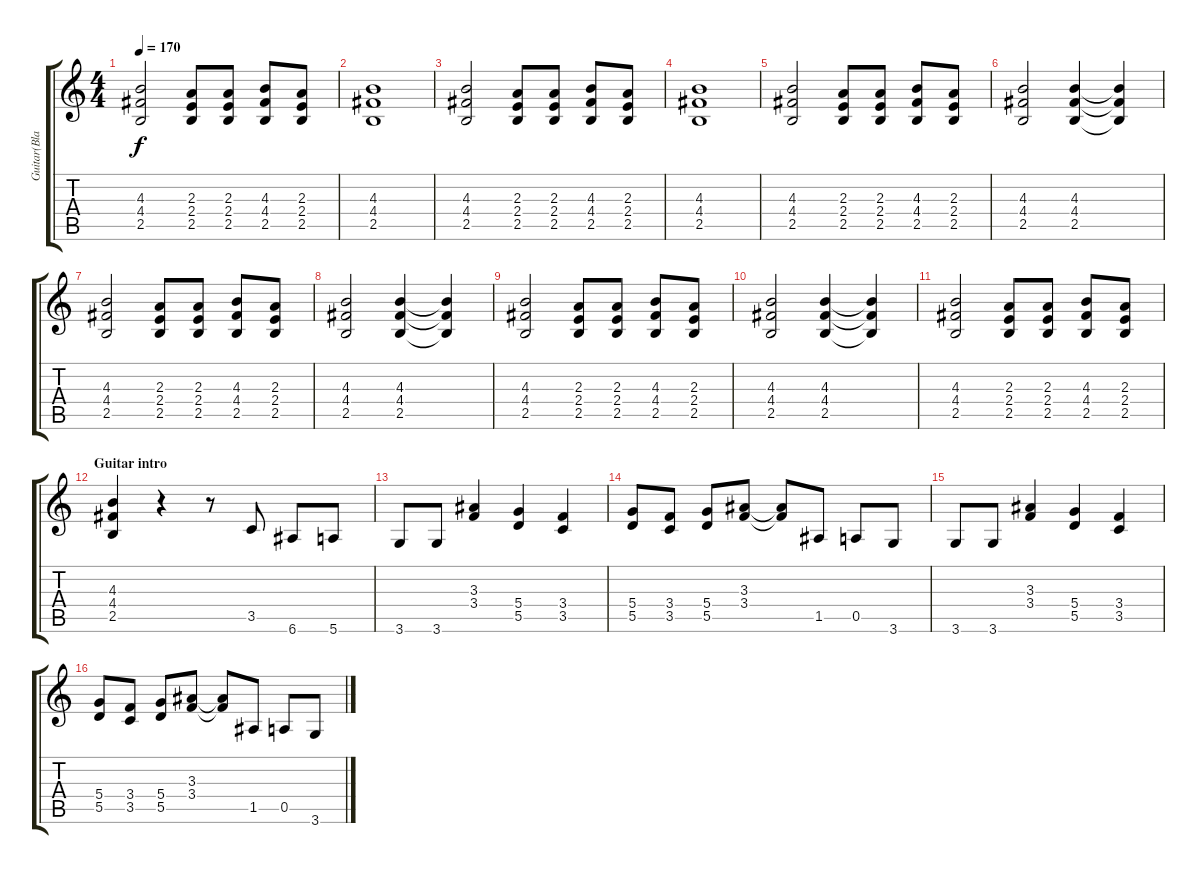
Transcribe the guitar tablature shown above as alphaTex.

\track ("Guitar(Blackie)" "Guitar(Bla") {instrument distortionguitar}
\staff {score tabs}
\tuning (E4 B3 G3 D3 A2 E2) {hide}
\ts (4 4)
\tempo 170
\clef g2
\ks c
(4.3 4.4 2.5).2{dy f} (2.3 2.4 2.5).8 (2.3 2.4 2.5).8 (4.3 4.4 2.5).8 (2.3 2.4 2.5).8 |
(4.3 4.4 2.5).1 |
(4.3 4.4 2.5).2 (2.3 2.4 2.5).8 (2.3 2.4 2.5).8 (4.3 4.4 2.5).8 (2.3 2.4 2.5).8 |
(4.3 4.4 2.5).1 |
(4.3 4.4 2.5).2 (2.3 2.4 2.5).8 (2.3 2.4 2.5).8 (4.3 4.4 2.5).8 (2.3 2.4 2.5).8 |
(4.3 4.4 2.5).2 (4.3 4.4 2.5).4 (4.3{t} 4.4{t} 2.5{t}).4 |
(4.3 4.4 2.5).2 (2.3 2.4 2.5).8 (2.3 2.4 2.5).8 (4.3 4.4 2.5).8 (2.3 2.4 2.5).8 |
(4.3 4.4 2.5).2 (4.3 4.4 2.5).4 (4.3{t} 4.4{t} 2.5{t}).4 |
(4.3 4.4 2.5).2 (2.3 2.4 2.5).8 (2.3 2.4 2.5).8 (4.3 4.4 2.5).8 (2.3 2.4 2.5).8 |
(4.3 4.4 2.5).2 (4.3 4.4 2.5).4 (4.3{t} 4.4{t} 2.5{t}).4 |
(4.3 4.4 2.5).2 (2.3 2.4 2.5).8 (2.3 2.4 2.5).8 (4.3 4.4 2.5).8 (2.3 2.4 2.5).8 |
\section ("" "Guitar intro")
(4.3 4.4 2.5).4 r.4 r.8 3.5.8 6.6.8 5.6.8 |
3.6.8 3.6.8 (3.3 3.4).4 (5.4 5.5).4 (3.4 3.5).4 |
(5.4 5.5).8 (3.4 3.5).8 (5.4 5.5).8 (3.3 3.4).8 (3.3{t} 3.4{t}).8 1.5.8 0.5.8 3.6.8 |
3.6.8 3.6.8 (3.3 3.4).4 (5.4 5.5).4 (3.4 3.5).4 |
(5.4 5.5).8 (3.4 3.5).8 (5.4 5.5).8 (3.3 3.4).8 (3.3{t} 3.4{t}).8 1.5.8 0.5.8 3.6.8
